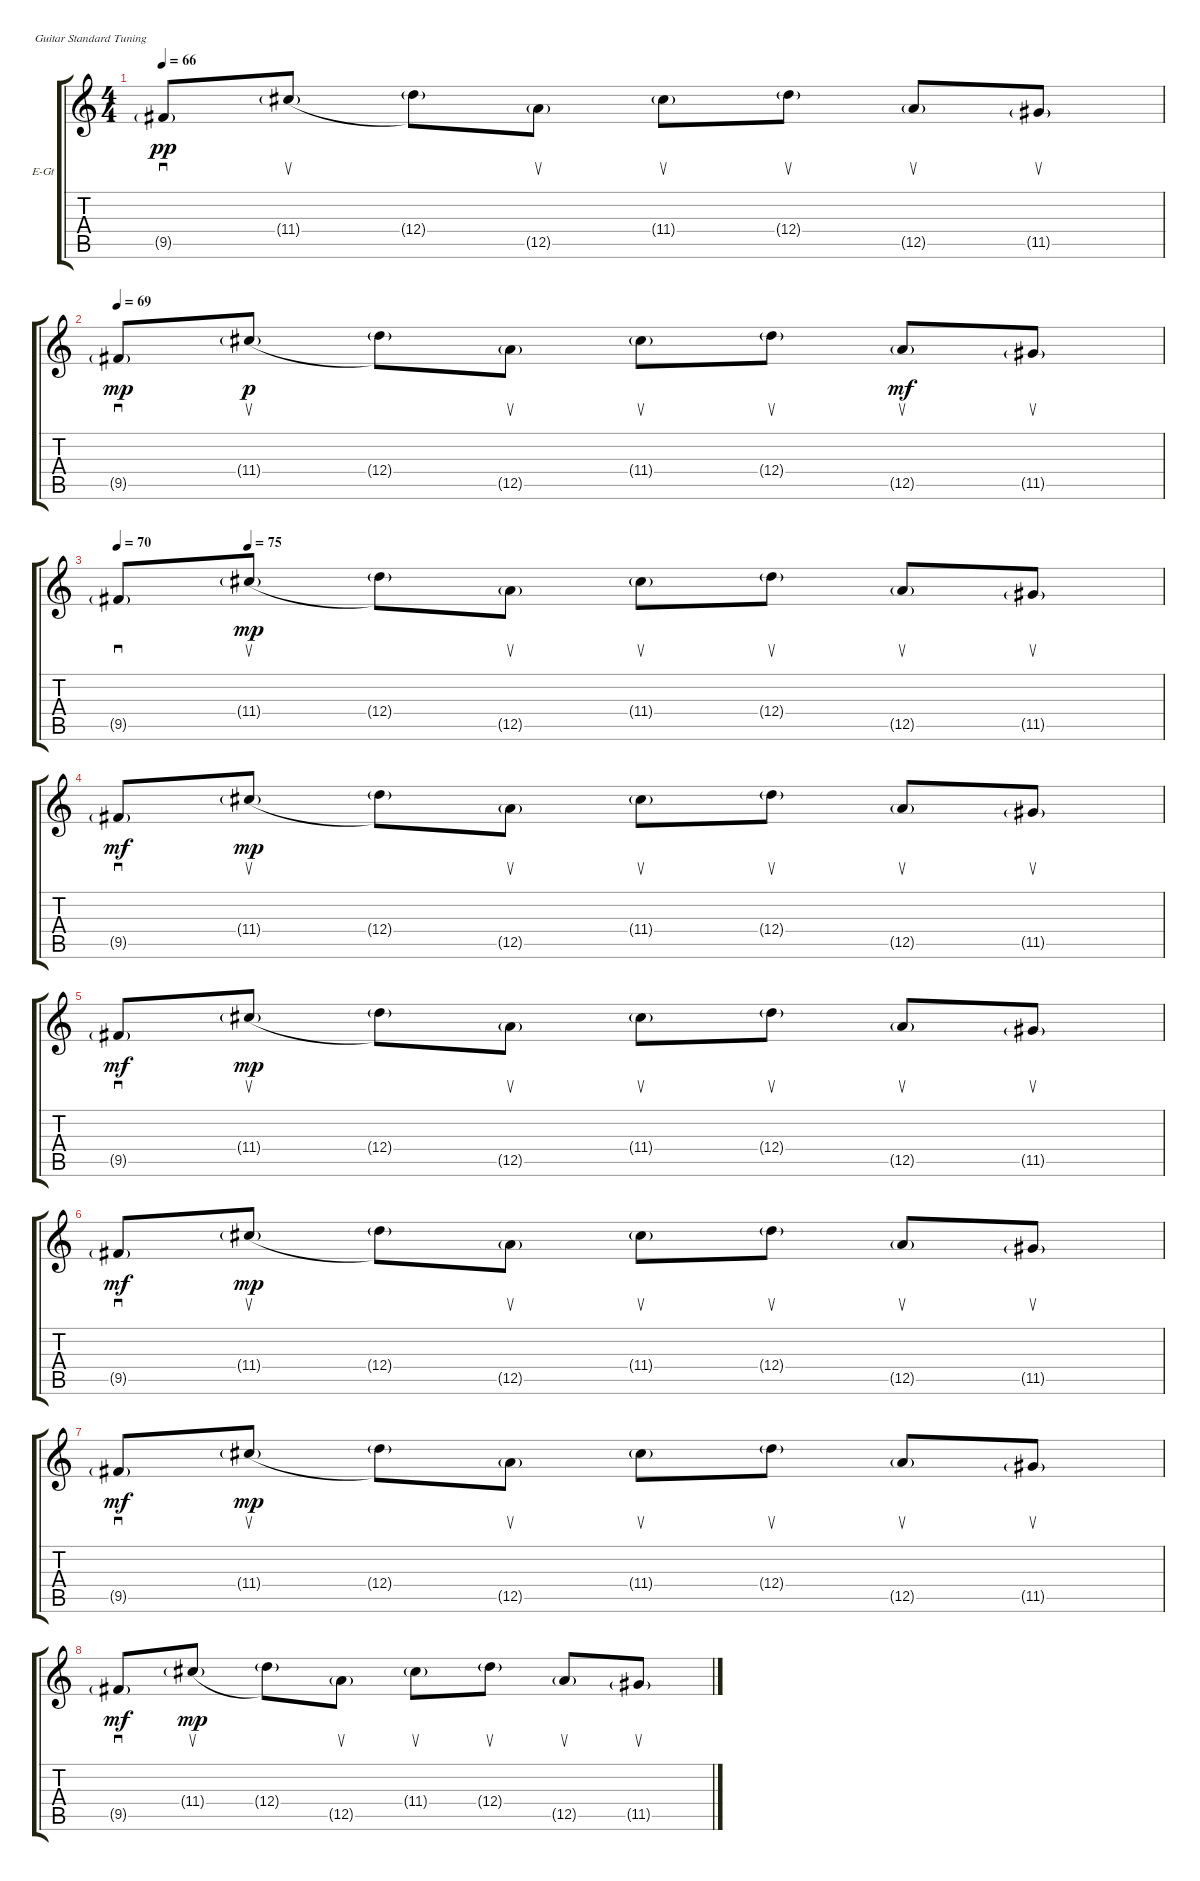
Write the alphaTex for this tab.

\defaultSystemsLayout 4
\bracketExtendMode groupsimilarinstruments
\firstSystemTrackNameOrientation horizontal
\otherSystemsTrackNameOrientation horizontal
\track ("Isaac Brock - Guitar 1" "E-Gt") {instrument distortionguitar}
\staff {score tabs}
\tuning (E4 B3 G3 D3 A2 E2)
\ts (4 4)
\tempo 66
\clef g2
\scale
0.333333
\ks c
9.5{g}.8{sd dy pp} 11.4{g}.8{su legatoorigin} 12.4{g}.8 12.5{g}.8{su} 11.4{g}.8{su} 12.4{g}.8{su} 12.5{g}.8{su} 11.5{g}.8{su} |
\tempo 69
\scale
0.333333 9.5{g}.8{sd dy mp} 11.4{g}.8{su dy p legatoorigin} 12.4{g}.8 12.5{g}.8{su} 11.4{g}.8{su} 12.4{g}.8{su} 12.5{g}.8{su dy mf} 11.5{g}.8{su} |
\tempo 70
\tempo (75 0.125)
\scale
0.333333 9.5{g}.8{sd} 11.4{g}.8{su dy mp legatoorigin} 12.4{g}.8 12.5{g}.8{su} 11.4{g}.8{su} 12.4{g}.8{su} 12.5{g}.8{su} 11.5{g}.8{su} |
\scale
0.333333 9.5{g}.8{sd dy mf} 11.4{g}.8{su dy mp legatoorigin} 12.4{g}.8 12.5{g}.8{su} 11.4{g}.8{su} 12.4{g}.8{su} 12.5{g}.8{su} 11.5{g}.8{su} |
\scale
0.333333 9.5{g}.8{sd dy mf} 11.4{g}.8{su dy mp legatoorigin} 12.4{g}.8 12.5{g}.8{su} 11.4{g}.8{su} 12.4{g}.8{su} 12.5{g}.8{su} 11.5{g}.8{su} |
\scale
0.333333 9.5{g}.8{sd dy mf} 11.4{g}.8{su dy mp legatoorigin} 12.4{g}.8 12.5{g}.8{su} 11.4{g}.8{su} 12.4{g}.8{su} 12.5{g}.8{su} 11.5{g}.8{su} |
\scale
0.333333 9.5{g}.8{sd dy mf} 11.4{g}.8{su dy mp legatoorigin} 12.4{g}.8 12.5{g}.8{su} 11.4{g}.8{su} 12.4{g}.8{su} 12.5{g}.8{su} 11.5{g}.8{su} |
\scale
0.333333 9.5{g}.8{sd dy mf} 11.4{g}.8{su dy mp legatoorigin} 12.4{g}.8 12.5{g}.8{su} 11.4{g}.8{su} 12.4{g}.8{su} 12.5{g}.8{su} 11.5{g}.8{su}
